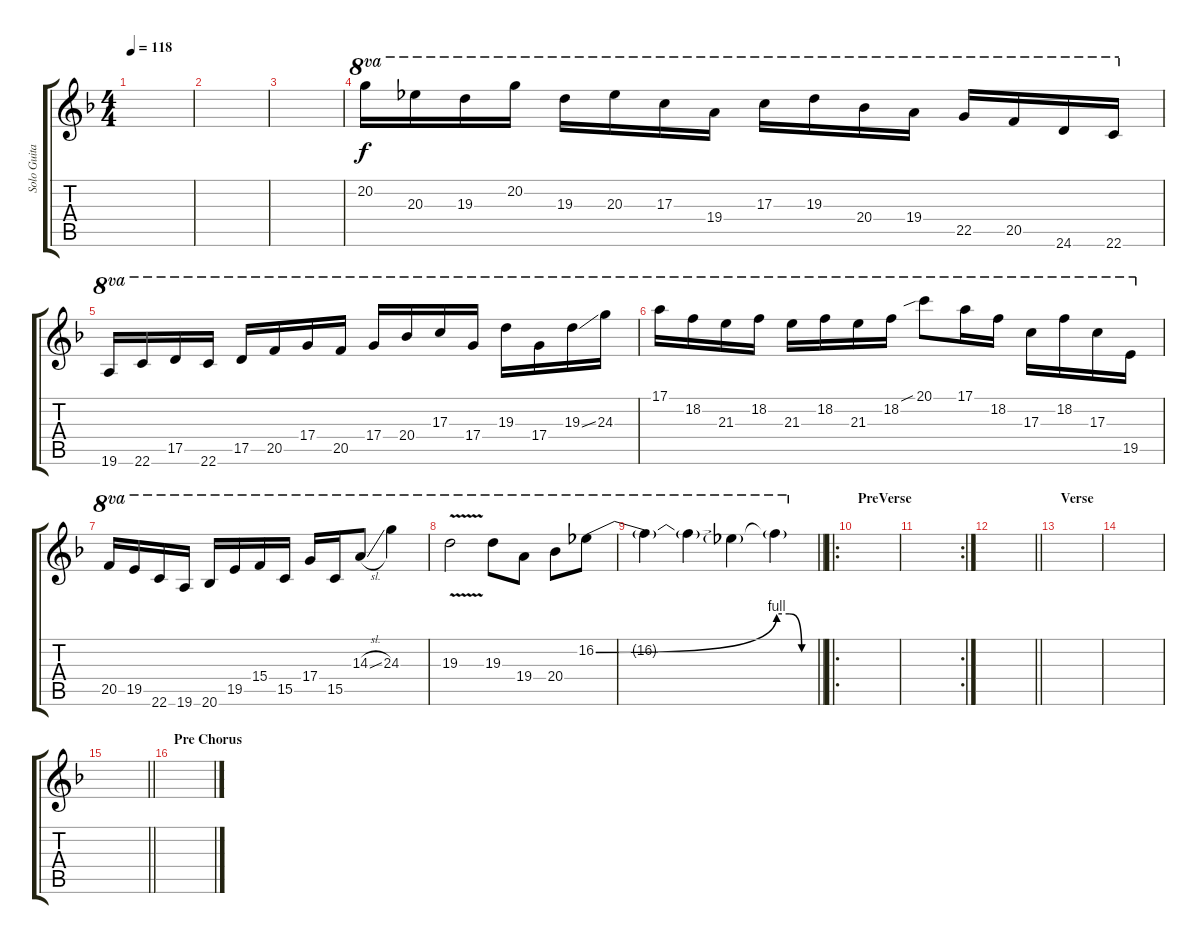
\track ("Solo Guitar 2" "Solo Guita") {instrument distortionguitar}
\staff {score tabs}
\tuning (E4 B3 G3 D3 A2 D2) {hide}
\ts (4 4)
\tempo 118
\clef g2
\ks f
|
|
|
20.2.16{ot 8va} 20.3.16{ot 8va} 19.3.16{ot 8va} 20.2.16{ot 8va} 19.3.16{ot 8va} 20.3.16{ot 8va} 17.3.16{ot 8va} 19.4.16{ot 8va} 17.3.16{ot 8va} 19.3.16{ot 8va} 20.4.16{ot 8va} 19.4.16{ot 8va} 22.5.16{ot 8va} 20.5.16{ot 8va} 24.6.16{ot 8va} 22.6.16{ot 8va} |
19.6.16{ot 8va} 22.6.16{ot 8va} 17.5.16{ot 8va} 22.6.16{ot 8va} 17.5.16{ot 8va} 20.5.16{ot 8va} 17.4.16{ot 8va} 20.5.16{ot 8va} 17.4.16{ot 8va} 20.4.16{ot 8va} 17.3.16{ot 8va} 17.4.16{ot 8va} 19.3.16{ot 8va} 17.4.16{ot 8va} 19.3{ss}.16{ot 8va} 24.3.16{ot 8va} |
17.1.16{ot 8va} 18.2.16{ot 8va} 21.3.16{ot 8va} 18.2.16{ot 8va} 21.3.16{ot 8va} 18.2.16{ot 8va} 21.3.16{ot 8va} 18.2.16{ot 8va} 20.1{sib}.8{ot 8va} 17.1.16{ot 8va} 18.2.16{ot 8va} 17.3.16{ot 8va} 18.2.16{ot 8va} 17.3.16{ot 8va} 19.5.16{ot 8va} |
20.5.16{ot 8va} 19.5.16{ot 8va} 22.6.16{ot 8va} 19.6.16{ot 8va} 20.6.16{ot 8va} 19.5.16{ot 8va} 15.4.16{ot 8va} 15.5.16{ot 8va} 17.4.16{ot 8va} 15.5.16{ot 8va} 14.3{sl}.8{ot 8va} 24.3.4{ot 8va} |
19.3{v}.2{ot 8va} 19.3.8{ot 8va} 19.4.8{ot 8va} 20.4.8{ot 8va} 16.2{be (bend 0 0 60 4)}.8{ot 8va} |
\barLineRight lightlight
16.2{t}.4{ot 8va} 16.2{t}.4{ot 8va} 16.2{t}.4{ot 8va} 16.2{be (custom 0 4 20 4 40 0 60 0) t}.4{ot 8va} |
\ro
\section ("" "PreVerse")
|
\rc 2
|
\barLineRight lightlight
|
\section ("" "Verse")
|
|
\barLineRight lightlight
|
\section ("" "Pre Chorus")
